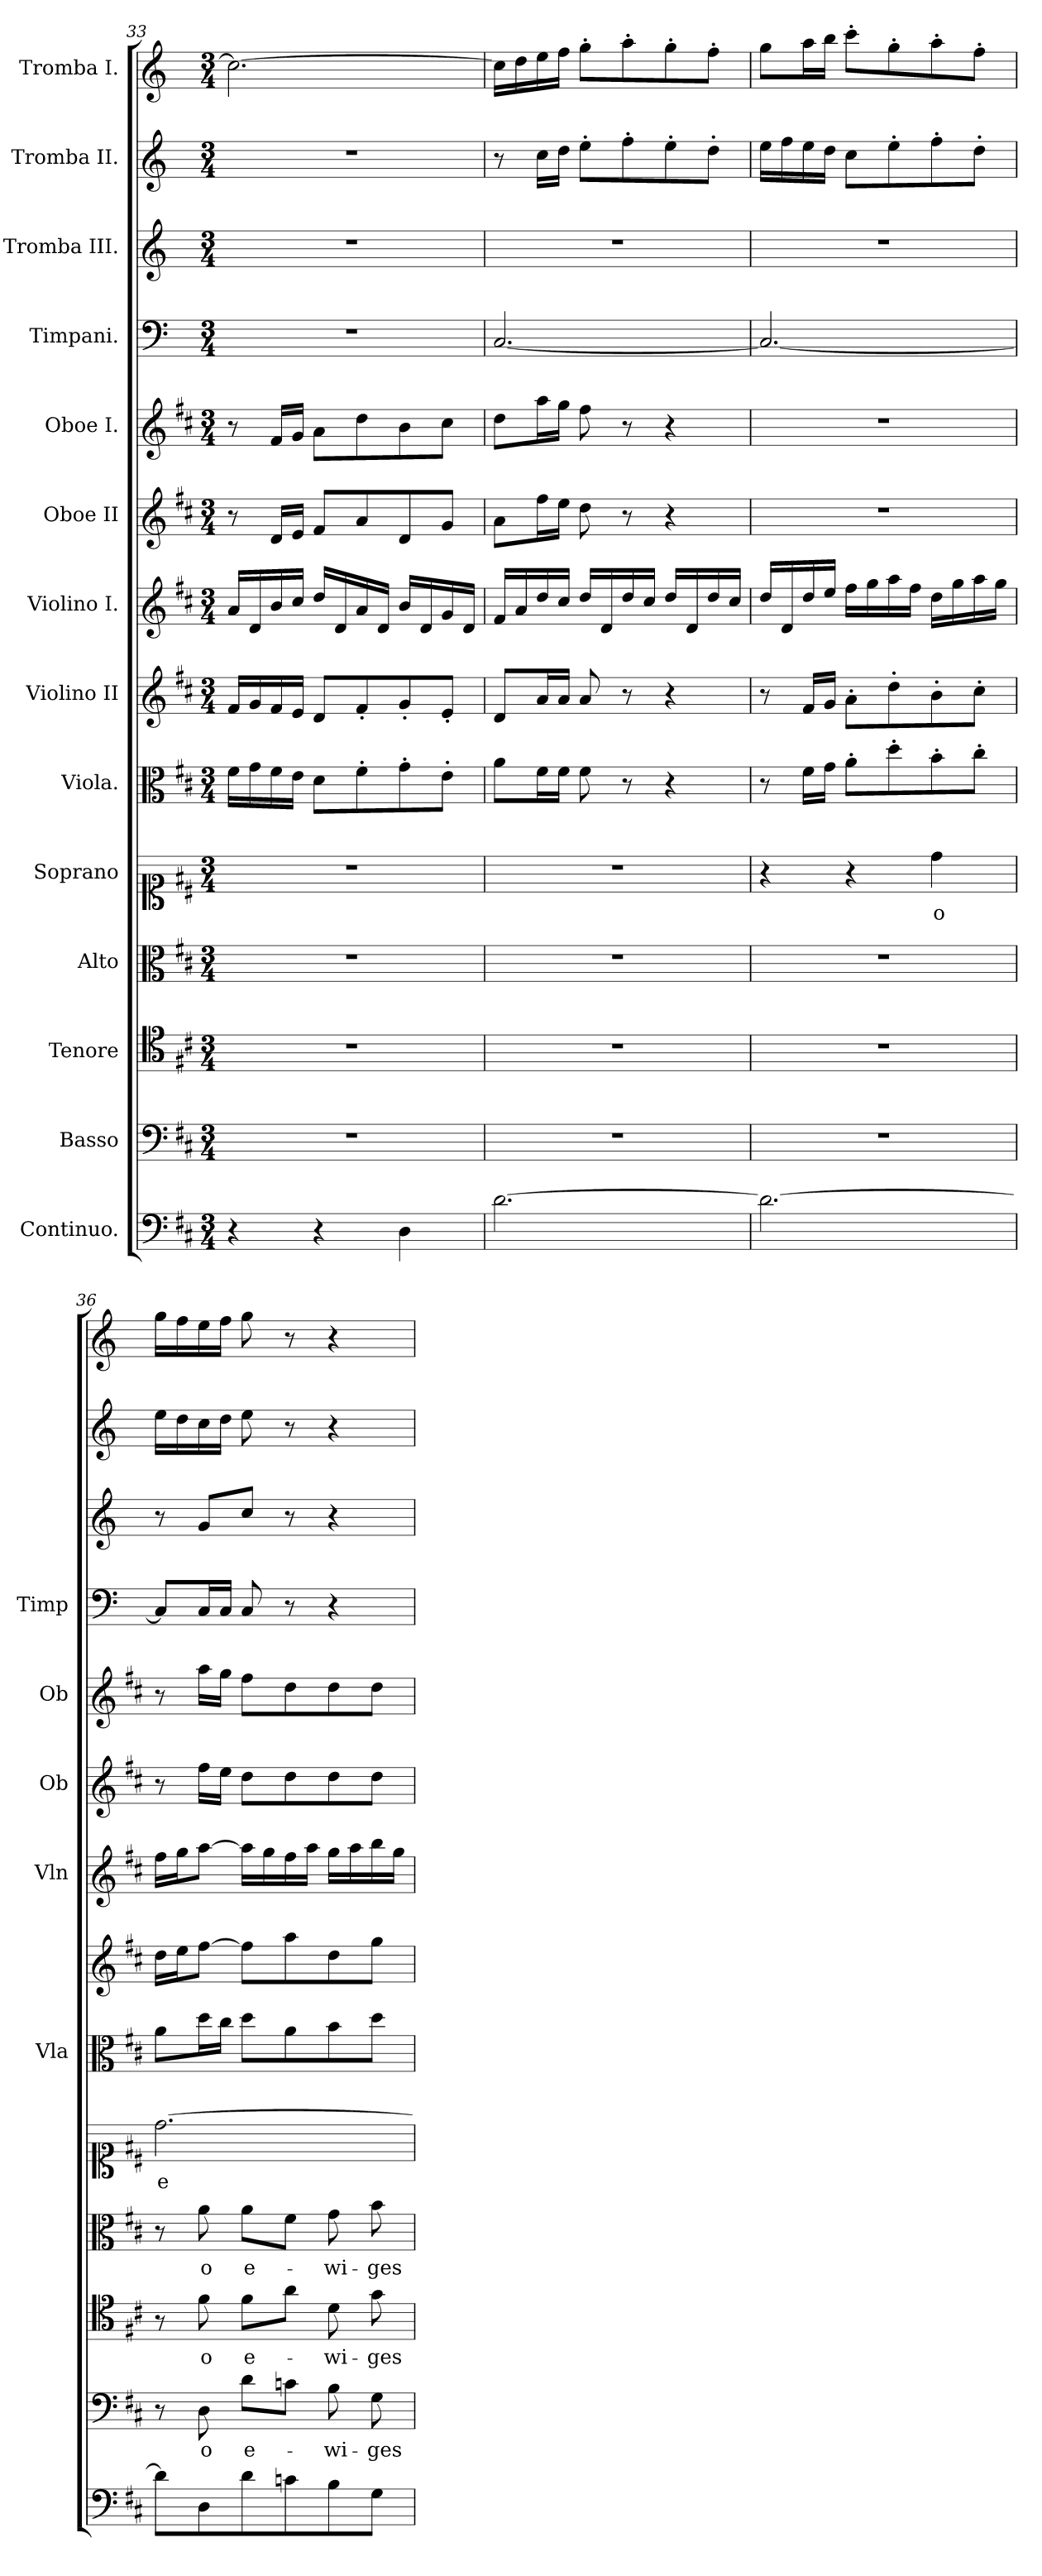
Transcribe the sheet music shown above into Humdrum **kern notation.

**kern	**kern	**text	**kern	**text	**kern	**text	**kern	**text	**kern	**kern	**kern	**kern	**kern	**kern	**kern	**kern	**kern
*part14	*part13	*part13	*part12	*part12	*part11	*part11	*part10	*part10	*part9	*part8	*part7	*part6	*part5	*part4	*part3	*part2	*part1
*staff14	*staff13	*staff13	*staff12	*staff12	*staff11	*staff11	*staff10	*staff10	*staff9	*staff8	*staff7	*staff6	*staff5	*staff4	*staff3	*staff2	*staff1
*I"Continuo.	*I"Basso	*	*I"Tenore	*	*I"Alto	*	*I"Soprano	*	*I"Viola.	*I"Violino II	*I"Violino I.	*I"Oboe II	*I"Oboe I.	*I"Timpani.	*I"Tromba III.	*I"Tromba II.	*I"Tromba I.
*	*	*	*	*	*	*	*	*	*I'Vla	*	*I'Vln	*I'Ob	*I'Ob	*I'Timp	*	*	*
*clefF4	*clefF4	*	*clefC4	*	*clefC3	*	*clefC1	*	*clefC3	*clefG2	*clefG2	*clefG2	*clefG2	*clefF4	*clefG2	*clefG2	*clefG2
*	*	*	*	*	*	*	*	*	*	*	*	*	*	*ITrd-1c-2	*ITrd-1c-2	*ITrd-1c-2	*ITrd-1c-2
*k[f#c#]	*k[f#c#]	*	*k[f#c#]	*	*k[f#c#]	*	*k[f#c#]	*	*k[f#c#]	*k[f#c#]	*k[f#c#]	*k[f#c#]	*k[f#c#]	*k[f#c#]	*k[f#c#]	*k[f#c#]	*k[f#c#]
*M3/4	*M3/4	*	*M3/4	*	*M3/4	*	*M3/4	*	*M3/4	*M3/4	*M3/4	*M3/4	*M3/4	*M3/4	*M3/4	*M3/4	*M3/4
=33	=33	=33	=33	=33	=33	=33	=33	=33	=33	=33	=33	=33	=33	=33	=33	=33	=33
4r	2.r	.	2.r	.	2.r	.	2.r	.	16f#\LL	16f#/LL	16a/LL	8r	8r	2.r	2.r	2.r	2.dd\_
.	.	.	.	.	.	.	.	.	16g\	16g/	16d/	.	.	.	.	.	.
.	.	.	.	.	.	.	.	.	16f#\	16f#/	16b/	16d/LL	16f#/LL	.	.	.	.
.	.	.	.	.	.	.	.	.	16e\JJ	16e/JJ	16cc#/JJ	16e/JJ	16g/JJ	.	.	.	.
4r	.	.	.	.	.	.	.	.	8d\L	8d/L	16dd/LL	8f#/L	8a\L	.	.	.	.
.	.	.	.	.	.	.	.	.	.	.	16d/	.	.	.	.	.	.
.	.	.	.	.	.	.	.	.	8f#'\	8f#'/	16a/	8a/	8dd\	.	.	.	.
.	.	.	.	.	.	.	.	.	.	.	16d/JJ	.	.	.	.	.	.
4D\	.	.	.	.	.	.	.	.	8g'\	8g'/	16b/LL	8d/	8b\	.	.	.	.
.	.	.	.	.	.	.	.	.	.	.	16d/	.	.	.	.	.	.
.	.	.	.	.	.	.	.	.	8e'\J	8e'/J	16g/	8g/J	8cc#\J	.	.	.	.
.	.	.	.	.	.	.	.	.	.	.	16d/JJ	.	.	.	.	.	.
=34	=34	=34	=34	=34	=34	=34	=34	=34	=34	=34	=34	=34	=34	=34	=34	=34	=34
[2.d\	2.r	.	2.r	.	2.r	.	2.r	.	8a\L	8d/L	16f#/LL	8a\L	8dd\L	[2.D/	2.r	8r	16dd\LL]
.	.	.	.	.	.	.	.	.	.	.	16a/	.	.	.	.	.	16ee\
.	.	.	.	.	.	.	.	.	16f#\L	16a/L	16dd/	16ff#\L	16aa\L	.	.	16dd\LL	16ff#\
.	.	.	.	.	.	.	.	.	16f#\JJ	16a/JJ	16cc#/JJ	16ee\JJ	16gg\JJ	.	.	16ee\JJ	16gg\JJ
.	.	.	.	.	.	.	.	.	8f#\	8a/	16dd/LL	8dd\	8ff#\	.	.	8ff#'\L	8aa'\L
.	.	.	.	.	.	.	.	.	.	.	16d/	.	.	.	.	.	.
.	.	.	.	.	.	.	.	.	8r	8r	16dd/	8r	8r	.	.	8gg'\	8bb'\
.	.	.	.	.	.	.	.	.	.	.	16cc#/JJ	.	.	.	.	.	.
.	.	.	.	.	.	.	.	.	4r	4r	16dd/LL	4r	4r	.	.	8ff#'\	8aa'\
.	.	.	.	.	.	.	.	.	.	.	16d/	.	.	.	.	.	.
.	.	.	.	.	.	.	.	.	.	.	16dd/	.	.	.	.	8ee'\J	8gg'\J
.	.	.	.	.	.	.	.	.	.	.	16cc#/JJ	.	.	.	.	.	.
=35	=35	=35	=35	=35	=35	=35	=35	=35	=35	=35	=35	=35	=35	=35	=35	=35	=35
2.d\_	2.r	.	2.r	.	2.r	.	4r	.	8r	8r	16dd/LL	2.r	2.r	2.D/_	2.r	16ff#\LL	8aa\L
.	.	.	.	.	.	.	.	.	.	.	16d/	.	.	.	.	16gg\	.
.	.	.	.	.	.	.	.	.	16f#\LL	16f#/LL	16dd/	.	.	.	.	16ff#\	16bb\L
.	.	.	.	.	.	.	.	.	16g\JJ	16g/JJ	16ee/JJ	.	.	.	.	16ee\JJ	16ccc#\JJ
.	.	.	.	.	.	.	4r	.	8a'\L	8a'\L	16ff#\LL	.	.	.	.	8dd\L	8ddd'\L
.	.	.	.	.	.	.	.	.	.	.	16gg\	.	.	.	.	.	.
.	.	.	.	.	.	.	.	.	8dd'\	8dd'\	16aa\	.	.	.	.	8ff#'\	8aa'\
.	.	.	.	.	.	.	.	.	.	.	16ff#\JJ	.	.	.	.	.	.
!	!	!	!	!	!	!	!	!LO:LY:b	!	!	!	!	!	!	!	!	!
.	.	.	.	.	.	.	4dd\	-o	8b'\	8b'\	16dd\LL	.	.	.	.	8gg'\	8bb'\
.	.	.	.	.	.	.	.	.	.	.	16gg\	.	.	.	.	.	.
.	.	.	.	.	.	.	.	.	8cc#'\J	8cc#'\J	16aa\	.	.	.	.	8ee'\J	8gg'\J
.	.	.	.	.	.	.	.	.	.	.	16gg\JJ	.	.	.	.	.	.
=36	=36	=36	=36	=36	=36	=36	=36	=36	=36	=36	=36	=36	=36	=36	=36	=36	=36
!	!	!	!	!	!	!	!	!LO:LY:b	!	!	!	!	!	!	!	!	!
8d\L]	8r	.	8r	.	8r	.	[2.dd\	e-	8a\L	16dd\LL	16ff#\LL	8r	8r	8D/L]	8r	16ff#\LL	16aa\LL
.	.	.	.	.	.	.	.	.	.	16ee\J	16gg\J	.	.	.	.	16ee\	16gg\
!	!	!LO:LY:b	!	!LO:LY:b	!	!LO:LY:b	!	!	!	!	!	!	!	!	!	!	!
8D\	8D\	o	8f#\	o	8a\	-o	.	.	16dd\L	[8ff#\J	[8aa\J	16ff#\LL	16aa\LL	16D/L	8a/L	16dd\	16ff#\
.	.	.	.	.	.	.	.	.	16cc#\JJ	.	.	16ee\JJ	16gg\JJ	16D/JJ	.	16ee\JJ	16gg\JJ
!	!	!LO:LY:b	!	!LO:LY:b	!	!LO:LY:b	!	!	!	!	!	!	!	!	!	!	!
8d\	8d\L	e-	8f#\L	e-	8a\L	e-	.	.	8dd\L	8ff#\L]	16aa\LL]	8dd\L	8ff#\L	8D/	8dd/J	8ff#\	8aa\
.	.	.	.	.	.	.	.	.	.	.	16gg\	.	.	.	.	.	.
8cn\	8cn\J	.	8a\J	.	8f#\J	.	.	.	8a\	8aa\	16ff#\	8dd\	8dd\	8r	8r	8r	8r
.	.	.	.	.	.	.	.	.	.	.	16aa\JJ	.	.	.	.	.	.
!	!	!LO:LY:b	!	!LO:LY:b	!	!LO:LY:b	!	!	!	!	!	!	!	!	!	!	!
8B\	8B\	wi-	8d\	-wi-	8g\	-wi-	.	.	8b\	8dd\	16gg\LL	8dd\	8dd\	4r	4r	4r	4r
.	.	.	.	.	.	.	.	.	.	.	16aa\	.	.	.	.	.	.
!	!	!LO:LY:b	!	!LO:LY:b	!	!LO:LY:b	!	!	!	!	!	!	!	!	!	!	!
8G\J	8G\	-ges	8g\	-ges	8b\	-ges	.	.	8dd\J	8gg\J	16bb\	8dd\J	8dd\J	.	.	.	.
.	.	.	.	.	.	.	.	.	.	.	16gg\JJ	.	.	.	.	.	.
=	=	=	=	=	=	=	=	=	=	=	=	=	=	=	=	=	=
*-	*-	*-	*-	*-	*-	*-	*-	*-	*-	*-	*-	*-	*-	*-	*-	*-	*-
